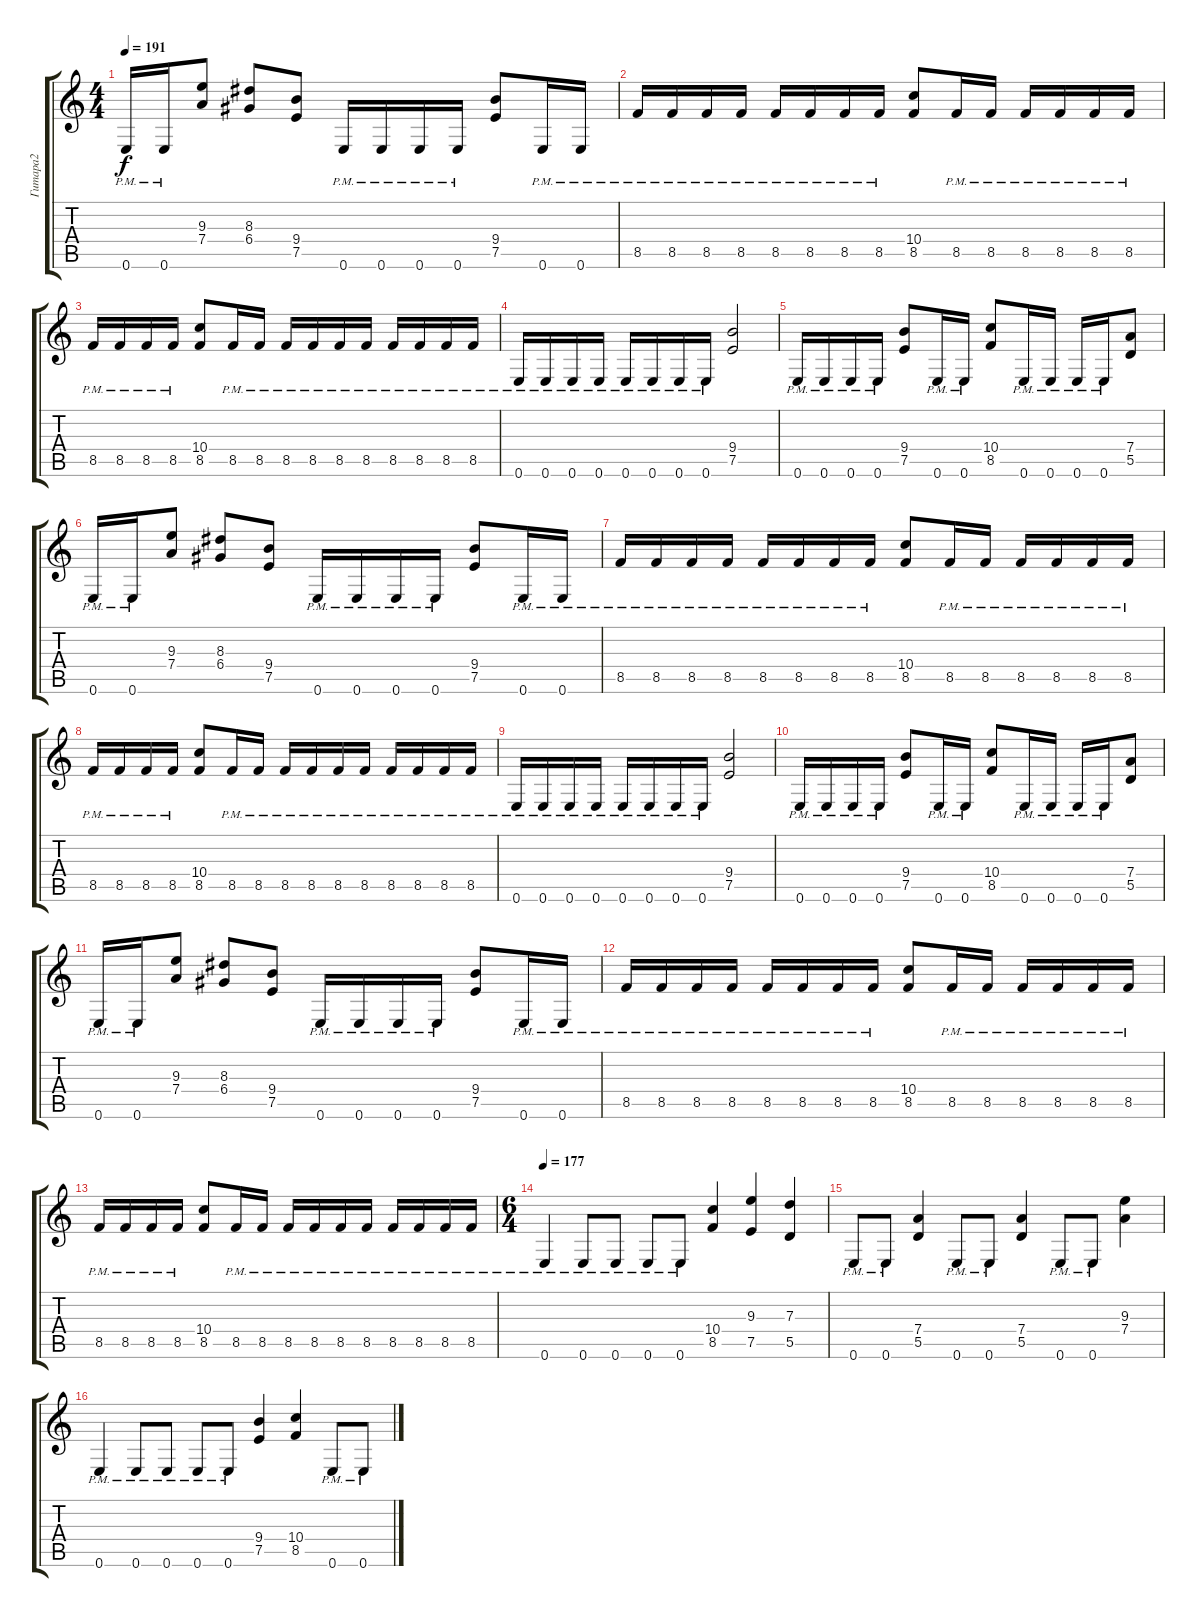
\track ("Гитара2" "Гитара2") {instrument distortionguitar}
\staff {score tabs}
\tuning (E4 B3 G3 D3 A2 E2) {hide}
\ts (4 4)
\tempo 191
\clef g2
\ks c
0.6{pm}.16{dy f} 0.6{pm}.16 (9.3 7.4).8 (8.3 6.4).8 (9.4 7.5).8 0.6{pm}.16 0.6{pm}.16 0.6{pm}.16 0.6{pm}.16 (9.4 7.5).8 0.6{pm}.16 0.6{pm}.16 |
8.5{pm}.16 8.5{pm}.16 8.5{pm}.16 8.5{pm}.16 8.5{pm}.16 8.5{pm}.16 8.5{pm}.16 8.5{pm}.16 (10.4 8.5).8 8.5{pm}.16 8.5{pm}.16 8.5{pm}.16 8.5{pm}.16 8.5{pm}.16 8.5{pm}.16 |
8.5{pm}.16 8.5{pm}.16 8.5{pm}.16 8.5{pm}.16 (10.4 8.5).8 8.5{pm}.16 8.5{pm}.16 8.5{pm}.16 8.5{pm}.16 8.5{pm}.16 8.5{pm}.16 8.5{pm}.16 8.5{pm}.16 8.5{pm}.16 8.5{pm}.16 |
0.6{pm}.16 0.6{pm}.16 0.6{pm}.16 0.6{pm}.16 0.6{pm}.16 0.6{pm}.16 0.6{pm}.16 0.6{pm}.16 (9.4 7.5).2 |
0.6{pm}.16 0.6{pm}.16 0.6{pm}.16 0.6{pm}.16 (9.4 7.5).8 0.6{pm}.16 0.6{pm}.16 (10.4 8.5).8 0.6{pm}.16 0.6{pm}.16 0.6{pm}.16 0.6{pm}.16 (7.4 5.5).8 |
0.6{pm}.16 0.6{pm}.16 (9.3 7.4).8 (8.3 6.4).8 (9.4 7.5).8 0.6{pm}.16 0.6{pm}.16 0.6{pm}.16 0.6{pm}.16 (9.4 7.5).8 0.6{pm}.16 0.6{pm}.16 |
8.5{pm}.16 8.5{pm}.16 8.5{pm}.16 8.5{pm}.16 8.5{pm}.16 8.5{pm}.16 8.5{pm}.16 8.5{pm}.16 (10.4 8.5).8 8.5{pm}.16 8.5{pm}.16 8.5{pm}.16 8.5{pm}.16 8.5{pm}.16 8.5{pm}.16 |
8.5{pm}.16 8.5{pm}.16 8.5{pm}.16 8.5{pm}.16 (10.4 8.5).8 8.5{pm}.16 8.5{pm}.16 8.5{pm}.16 8.5{pm}.16 8.5{pm}.16 8.5{pm}.16 8.5{pm}.16 8.5{pm}.16 8.5{pm}.16 8.5{pm}.16 |
0.6{pm}.16 0.6{pm}.16 0.6{pm}.16 0.6{pm}.16 0.6{pm}.16 0.6{pm}.16 0.6{pm}.16 0.6{pm}.16 (9.4 7.5).2 |
0.6{pm}.16 0.6{pm}.16 0.6{pm}.16 0.6{pm}.16 (9.4 7.5).8 0.6{pm}.16 0.6{pm}.16 (10.4 8.5).8 0.6{pm}.16 0.6{pm}.16 0.6{pm}.16 0.6{pm}.16 (7.4 5.5).8 |
0.6{pm}.16 0.6{pm}.16 (9.3 7.4).8 (8.3 6.4).8 (9.4 7.5).8 0.6{pm}.16 0.6{pm}.16 0.6{pm}.16 0.6{pm}.16 (9.4 7.5).8 0.6{pm}.16 0.6{pm}.16 |
8.5{pm}.16 8.5{pm}.16 8.5{pm}.16 8.5{pm}.16 8.5{pm}.16 8.5{pm}.16 8.5{pm}.16 8.5{pm}.16 (10.4 8.5).8 8.5{pm}.16 8.5{pm}.16 8.5{pm}.16 8.5{pm}.16 8.5{pm}.16 8.5{pm}.16 |
8.5{pm}.16 8.5{pm}.16 8.5{pm}.16 8.5{pm}.16 (10.4 8.5).8 8.5{pm}.16 8.5{pm}.16 8.5{pm}.16 8.5{pm}.16 8.5{pm}.16 8.5{pm}.16 8.5{pm}.16 8.5{pm}.16 8.5{pm}.16 8.5{pm}.16 |
\ts (6 4)
\tempo 177
0.6{pm}.4 0.6{pm}.8 0.6{pm}.8 0.6{pm}.8 0.6{pm}.8 (10.4 8.5).4 (9.3 7.5).4 (7.3 5.5).4 |
0.6{pm}.8 0.6{pm}.8 (7.4 5.5).4 0.6{pm}.8 0.6{pm}.8 (7.4 5.5).4 0.6{pm}.8 0.6{pm}.8 (9.3 7.4).4 |
0.6{pm}.4 0.6{pm}.8 0.6{pm}.8 0.6{pm}.8 0.6{pm}.8 (9.4 7.5).4 (10.4 8.5).4 0.6{pm}.8 0.6{pm}.8
